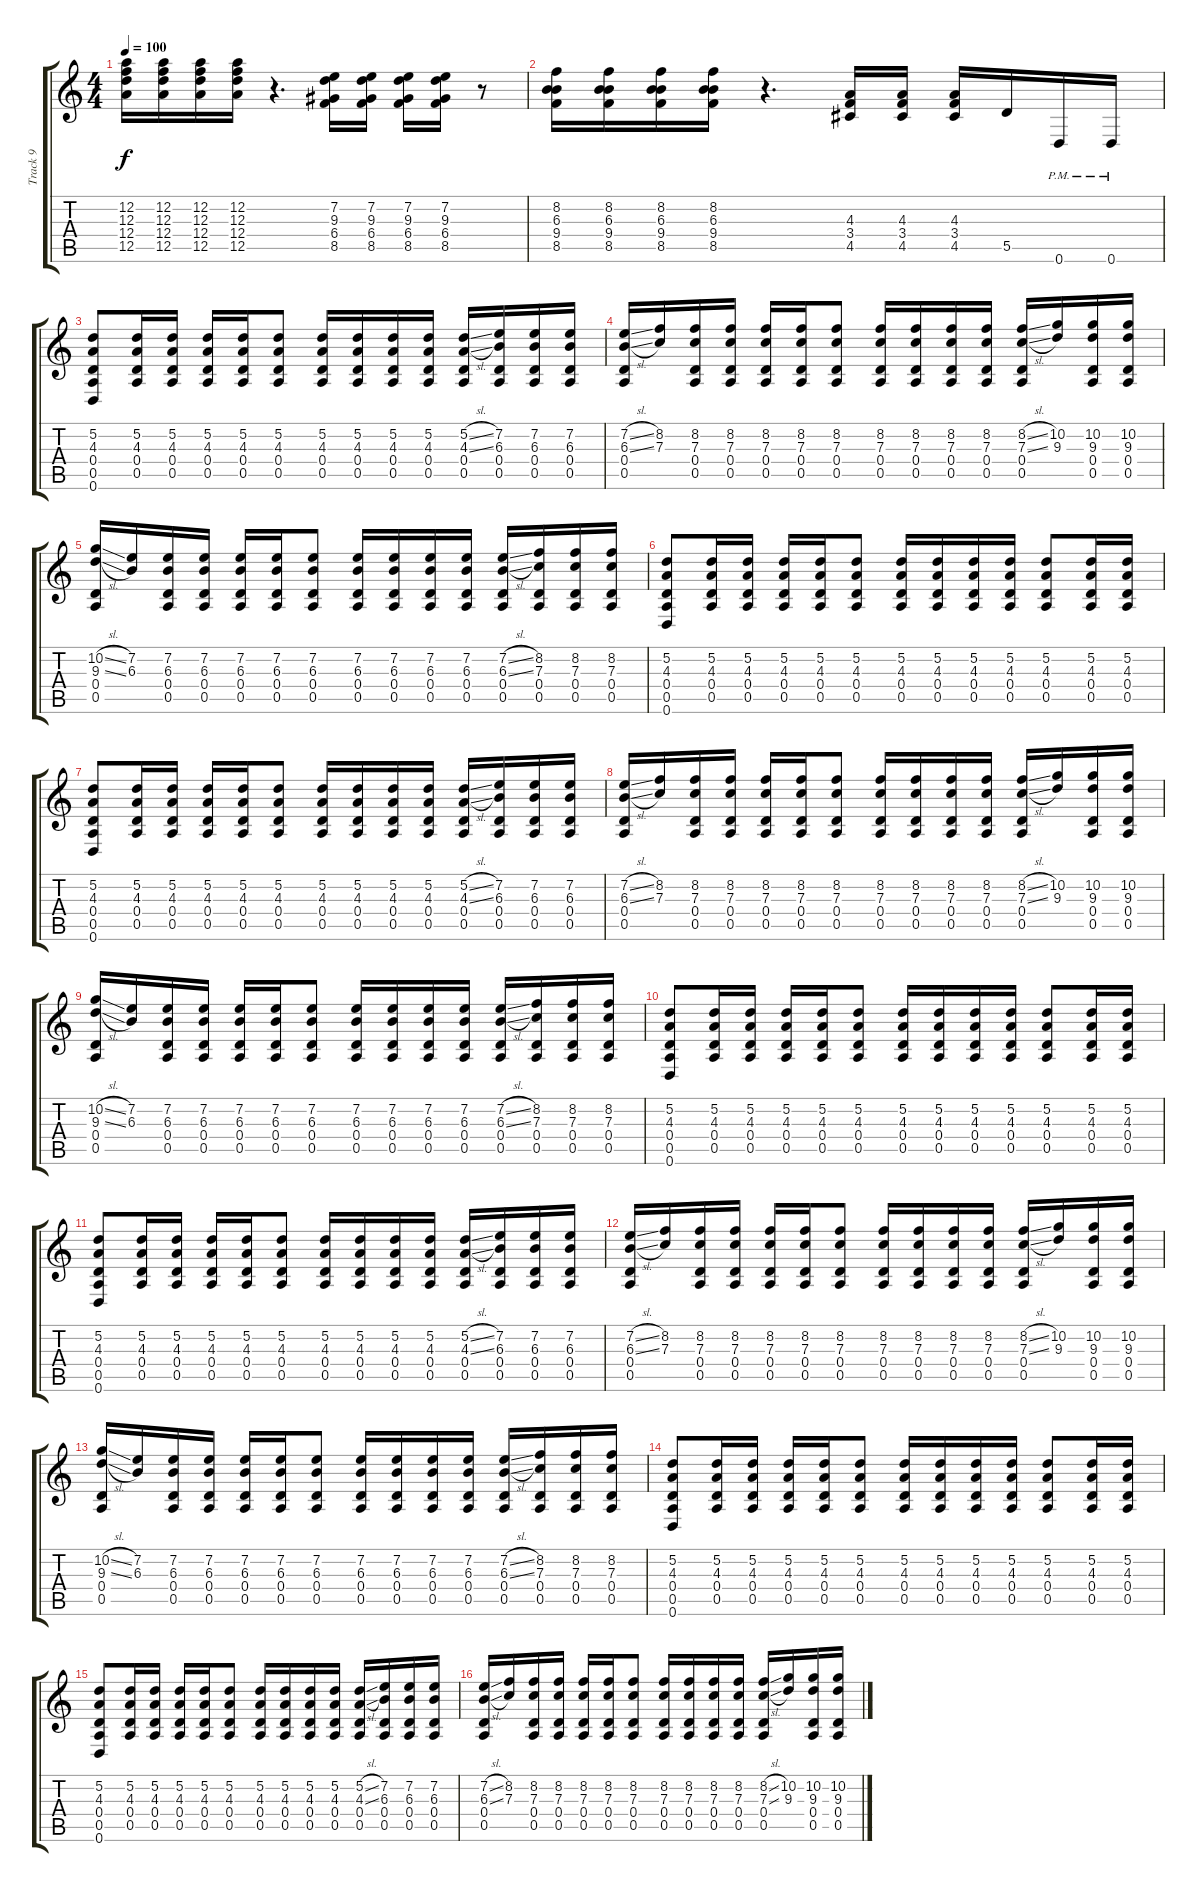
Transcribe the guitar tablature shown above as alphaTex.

\track ("Track 9" "Track 9") {instrument distortionguitar}
\staff {score tabs}
\tuning (E4 A3 F3 D3 A2 D2) {hide}
\ts (4 4)
\tempo 100
\clef g2
\ks c
(12.2 12.3 12.4 12.5).16{dy f} (12.2 12.3 12.4 12.5).16 (12.2 12.3 12.4 12.5).16 (12.2 12.3 12.4 12.5).16 r.4{d} (7.2 9.3 6.4 8.5).16 (7.2 9.3 6.4 8.5).16 (7.2 9.3 6.4 8.5).16 (7.2 9.3 6.4 8.5).16 r.8 |
(8.2 6.3 9.4 8.5).16 (8.2 6.3 9.4 8.5).16 (8.2 6.3 9.4 8.5).16 (8.2 6.3 9.4 8.5).16 r.4{d} (4.3 3.4 4.5).16 (4.3 3.4 4.5).16 (4.3 3.4 4.5).16 5.5.16 0.6{pm}.16 0.6{pm}.16 |
(5.2 4.3 0.4 0.5 0.6).8 (5.2 4.3 0.4 0.5).16 (5.2 4.3 0.4 0.5).16 (5.2 4.3 0.4 0.5).16 (5.2 4.3 0.4 0.5).16 (5.2 4.3 0.4 0.5).8 (5.2 4.3 0.4 0.5).16 (5.2 4.3 0.4 0.5).16 (5.2 4.3 0.4 0.5).16 (5.2 4.3 0.4 0.5).16 (5.2{sl} 4.3{sl} 0.4 0.5).16 (7.2 6.3 0.4 0.5).16 (7.2 6.3 0.4 0.5).16 (7.2 6.3 0.4 0.5).16 |
(7.2{sl} 6.3{sl} 0.4 0.5).16 (8.2 7.3).16 (8.2 7.3 0.4 0.5).16 (8.2 7.3 0.4 0.5).16 (8.2 7.3 0.4 0.5).16 (8.2 7.3 0.4 0.5).16 (8.2 7.3 0.4 0.5).8 (8.2 7.3 0.4 0.5).16 (8.2 7.3 0.4 0.5).16 (8.2 7.3 0.4 0.5).16 (8.2 7.3 0.4 0.5).16 (8.2{sl} 7.3{sl} 0.4 0.5).16 (10.2 9.3).16 (10.2 9.3 0.4 0.5).16 (10.2 9.3 0.4 0.5).16 |
(10.2{sl} 9.3{sl} 0.4 0.5).16 (7.2 6.3).16 (7.2 6.3 0.4 0.5).16 (7.2 6.3 0.4 0.5).16 (7.2 6.3 0.4 0.5).16 (7.2 6.3 0.4 0.5).16 (7.2 6.3 0.4 0.5).8 (7.2 6.3 0.4 0.5).16 (7.2 6.3 0.4 0.5).16 (7.2 6.3 0.4 0.5).16 (7.2 6.3 0.4 0.5).16 (7.2{sl} 6.3{sl} 0.4 0.5).16 (8.2 7.3 0.4 0.5).16 (8.2 7.3 0.4 0.5).16 (8.2 7.3 0.4 0.5).16 |
(5.2 4.3 0.4 0.5 0.6).8 (5.2 4.3 0.4 0.5).16 (5.2 4.3 0.4 0.5).16 (5.2 4.3 0.4 0.5).16 (5.2 4.3 0.4 0.5).16 (5.2 4.3 0.4 0.5).8 (5.2 4.3 0.4 0.5).16 (5.2 4.3 0.4 0.5).16 (5.2 4.3 0.4 0.5).16 (5.2 4.3 0.4 0.5).16 (5.2 4.3 0.4 0.5).8 (5.2 4.3 0.4 0.5).16 (5.2 4.3 0.4 0.5).16 |
(5.2 4.3 0.4 0.5 0.6).8 (5.2 4.3 0.4 0.5).16 (5.2 4.3 0.4 0.5).16 (5.2 4.3 0.4 0.5).16 (5.2 4.3 0.4 0.5).16 (5.2 4.3 0.4 0.5).8 (5.2 4.3 0.4 0.5).16 (5.2 4.3 0.4 0.5).16 (5.2 4.3 0.4 0.5).16 (5.2 4.3 0.4 0.5).16 (5.2{sl} 4.3{sl} 0.4 0.5).16 (7.2 6.3 0.4 0.5).16 (7.2 6.3 0.4 0.5).16 (7.2 6.3 0.4 0.5).16 |
(7.2{sl} 6.3{sl} 0.4 0.5).16 (8.2 7.3).16 (8.2 7.3 0.4 0.5).16 (8.2 7.3 0.4 0.5).16 (8.2 7.3 0.4 0.5).16 (8.2 7.3 0.4 0.5).16 (8.2 7.3 0.4 0.5).8 (8.2 7.3 0.4 0.5).16 (8.2 7.3 0.4 0.5).16 (8.2 7.3 0.4 0.5).16 (8.2 7.3 0.4 0.5).16 (8.2{sl} 7.3{sl} 0.4 0.5).16 (10.2 9.3).16 (10.2 9.3 0.4 0.5).16 (10.2 9.3 0.4 0.5).16 |
(10.2{sl} 9.3{sl} 0.4 0.5).16 (7.2 6.3).16 (7.2 6.3 0.4 0.5).16 (7.2 6.3 0.4 0.5).16 (7.2 6.3 0.4 0.5).16 (7.2 6.3 0.4 0.5).16 (7.2 6.3 0.4 0.5).8 (7.2 6.3 0.4 0.5).16 (7.2 6.3 0.4 0.5).16 (7.2 6.3 0.4 0.5).16 (7.2 6.3 0.4 0.5).16 (7.2{sl} 6.3{sl} 0.4 0.5).16 (8.2 7.3 0.4 0.5).16 (8.2 7.3 0.4 0.5).16 (8.2 7.3 0.4 0.5).16 |
(5.2 4.3 0.4 0.5 0.6).8 (5.2 4.3 0.4 0.5).16 (5.2 4.3 0.4 0.5).16 (5.2 4.3 0.4 0.5).16 (5.2 4.3 0.4 0.5).16 (5.2 4.3 0.4 0.5).8 (5.2 4.3 0.4 0.5).16 (5.2 4.3 0.4 0.5).16 (5.2 4.3 0.4 0.5).16 (5.2 4.3 0.4 0.5).16 (5.2 4.3 0.4 0.5).8 (5.2 4.3 0.4 0.5).16 (5.2 4.3 0.4 0.5).16 |
(5.2 4.3 0.4 0.5 0.6).8 (5.2 4.3 0.4 0.5).16 (5.2 4.3 0.4 0.5).16 (5.2 4.3 0.4 0.5).16 (5.2 4.3 0.4 0.5).16 (5.2 4.3 0.4 0.5).8 (5.2 4.3 0.4 0.5).16 (5.2 4.3 0.4 0.5).16 (5.2 4.3 0.4 0.5).16 (5.2 4.3 0.4 0.5).16 (5.2{sl} 4.3{sl} 0.4 0.5).16 (7.2 6.3 0.4 0.5).16 (7.2 6.3 0.4 0.5).16 (7.2 6.3 0.4 0.5).16 |
(7.2{sl} 6.3{sl} 0.4 0.5).16 (8.2 7.3).16 (8.2 7.3 0.4 0.5).16 (8.2 7.3 0.4 0.5).16 (8.2 7.3 0.4 0.5).16 (8.2 7.3 0.4 0.5).16 (8.2 7.3 0.4 0.5).8 (8.2 7.3 0.4 0.5).16 (8.2 7.3 0.4 0.5).16 (8.2 7.3 0.4 0.5).16 (8.2 7.3 0.4 0.5).16 (8.2{sl} 7.3{sl} 0.4 0.5).16 (10.2 9.3).16 (10.2 9.3 0.4 0.5).16 (10.2 9.3 0.4 0.5).16 |
(10.2{sl} 9.3{sl} 0.4 0.5).16 (7.2 6.3).16 (7.2 6.3 0.4 0.5).16 (7.2 6.3 0.4 0.5).16 (7.2 6.3 0.4 0.5).16 (7.2 6.3 0.4 0.5).16 (7.2 6.3 0.4 0.5).8 (7.2 6.3 0.4 0.5).16 (7.2 6.3 0.4 0.5).16 (7.2 6.3 0.4 0.5).16 (7.2 6.3 0.4 0.5).16 (7.2{sl} 6.3{sl} 0.4 0.5).16 (8.2 7.3 0.4 0.5).16 (8.2 7.3 0.4 0.5).16 (8.2 7.3 0.4 0.5).16 |
(5.2 4.3 0.4 0.5 0.6).8 (5.2 4.3 0.4 0.5).16 (5.2 4.3 0.4 0.5).16 (5.2 4.3 0.4 0.5).16 (5.2 4.3 0.4 0.5).16 (5.2 4.3 0.4 0.5).8 (5.2 4.3 0.4 0.5).16 (5.2 4.3 0.4 0.5).16 (5.2 4.3 0.4 0.5).16 (5.2 4.3 0.4 0.5).16 (5.2 4.3 0.4 0.5).8 (5.2 4.3 0.4 0.5).16 (5.2 4.3 0.4 0.5).16 |
(5.2 4.3 0.4 0.5 0.6).8 (5.2 4.3 0.4 0.5).16 (5.2 4.3 0.4 0.5).16 (5.2 4.3 0.4 0.5).16 (5.2 4.3 0.4 0.5).16 (5.2 4.3 0.4 0.5).8 (5.2 4.3 0.4 0.5).16 (5.2 4.3 0.4 0.5).16 (5.2 4.3 0.4 0.5).16 (5.2 4.3 0.4 0.5).16 (5.2{sl} 4.3{sl} 0.4 0.5).16 (7.2 6.3 0.4 0.5).16 (7.2 6.3 0.4 0.5).16 (7.2 6.3 0.4 0.5).16 |
(7.2{sl} 6.3{sl} 0.4 0.5).16 (8.2 7.3).16 (8.2 7.3 0.4 0.5).16 (8.2 7.3 0.4 0.5).16 (8.2 7.3 0.4 0.5).16 (8.2 7.3 0.4 0.5).16 (8.2 7.3 0.4 0.5).8 (8.2 7.3 0.4 0.5).16 (8.2 7.3 0.4 0.5).16 (8.2 7.3 0.4 0.5).16 (8.2 7.3 0.4 0.5).16 (8.2{sl} 7.3{sl} 0.4 0.5).16 (10.2 9.3).16 (10.2 9.3 0.4 0.5).16 (10.2 9.3 0.4 0.5).16
